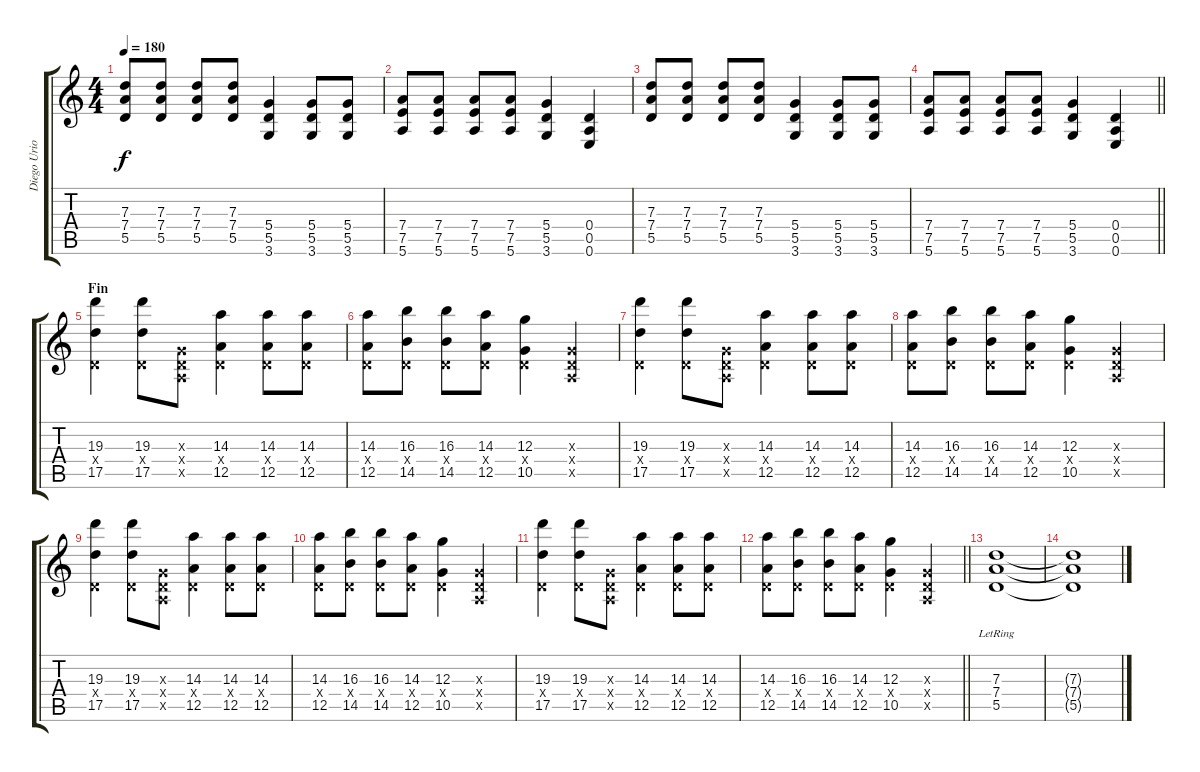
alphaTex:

\track ("Diego Urioste" "Diego Urio") {instrument overdrivenguitar}
\staff {score tabs}
\tuning (E4 B3 G3 D3 A2 E2) {hide}
\ts (4 4)
\tempo 180
\clef g2
\ks c
(7.3 7.4 5.5).8{dy f} (7.3 7.4 5.5).8 (7.3 7.4 5.5).8 (7.3 7.4 5.5).8 (5.4 5.5 3.6).4 (5.4 5.5 3.6).8 (5.4 5.5 3.6).8 |
(7.4 7.5 5.6).8 (7.4 7.5 5.6).8 (7.4 7.5 5.6).8 (7.4 7.5 5.6).8 (5.4 5.5 3.6).4 (0.4 0.5 0.6).4 |
(7.3 7.4 5.5).8 (7.3 7.4 5.5).8 (7.3 7.4 5.5).8 (7.3 7.4 5.5).8 (5.4 5.5 3.6).4 (5.4 5.5 3.6).8 (5.4 5.5 3.6).8 |
\barLineRight lightlight
(7.4 7.5 5.6).8 (7.4 7.5 5.6).8 (7.4 7.5 5.6).8 (7.4 7.5 5.6).8 (5.4 5.5 3.6).4 (0.4 0.5 0.6).4 |
\section ("" "Fin")
(19.3 0.4{x} 17.5).4 (19.3 0.4{x} 17.5).8 (0.3{x} 0.4{x} 0.5{x}).8 (14.3 0.4{x} 12.5).4 (14.3 0.4{x} 12.5).8 (14.3 0.4{x} 12.5).8 |
(14.3 0.4{x} 12.5).8 (16.3 0.4{x} 14.5).8 (16.3 0.4{x} 14.5).8 (14.3 0.4{x} 12.5).8 (12.3 0.4{x} 10.5).4 (0.3{x} 0.4{x} 0.5{x}).4 |
(19.3 0.4{x} 17.5).4 (19.3 0.4{x} 17.5).8 (0.3{x} 0.4{x} 0.5{x}).8 (14.3 0.4{x} 12.5).4 (14.3 0.4{x} 12.5).8 (14.3 0.4{x} 12.5).8 |
(14.3 0.4{x} 12.5).8 (16.3 0.4{x} 14.5).8 (16.3 0.4{x} 14.5).8 (14.3 0.4{x} 12.5).8 (12.3 0.4{x} 10.5).4 (0.3{x} 0.4{x} 0.5{x}).4 |
(19.3 0.4{x} 17.5).4 (19.3 0.4{x} 17.5).8 (0.3{x} 0.4{x} 0.5{x}).8 (14.3 0.4{x} 12.5).4 (14.3 0.4{x} 12.5).8 (14.3 0.4{x} 12.5).8 |
(14.3 0.4{x} 12.5).8 (16.3 0.4{x} 14.5).8 (16.3 0.4{x} 14.5).8 (14.3 0.4{x} 12.5).8 (12.3 0.4{x} 10.5).4 (0.3{x} 0.4{x} 0.5{x}).4 |
(19.3 0.4{x} 17.5).4 (19.3 0.4{x} 17.5).8 (0.3{x} 0.4{x} 0.5{x}).8 (14.3 0.4{x} 12.5).4 (14.3 0.4{x} 12.5).8 (14.3 0.4{x} 12.5).8 |
\barLineRight lightlight
(14.3 0.4{x} 12.5).8 (16.3 0.4{x} 14.5).8 (16.3 0.4{x} 14.5).8 (14.3 0.4{x} 12.5).8 (12.3 0.4{x} 10.5).4 (0.3{x} 0.4{x} 0.5{x}).4 |
(7.3{lr} 7.4 5.5).1 |
(7.3{t} 7.4{t} 5.5{t}).1
